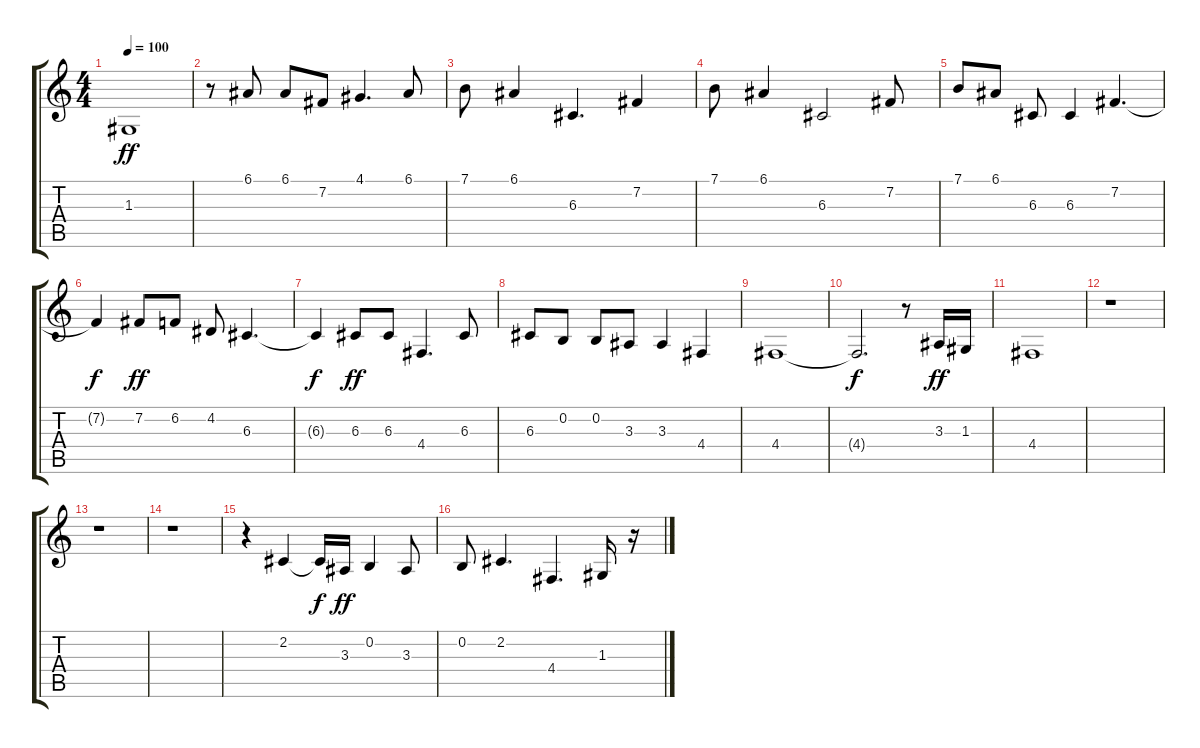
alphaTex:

\track "" {instrument synthvoice}
\staff {score tabs}
\tuning (E4 B3 G3 D3 A2 E2) {hide}
\ts (4 4)
\tempo 100
\clef g2
\ks c
1.3.1{dy ff} |
r.8 6.1.8 6.1.8 7.2.8 4.1.4{d} 6.1.8 |
7.1.8 6.1.4 6.3.4{d} 7.2.4 |
7.1.8 6.1.4 6.3.2 7.2.8 |
7.1.8 6.1.8 6.3.8 6.3.4 7.2.4{d} |
7.2{t}.4{dy f} 7.2.8{dy ff} 6.2.8 4.2.8 6.3.4{d} |
6.3{t}.4{dy f} 6.3.8{dy ff} 6.3.8 4.4.4{d} 6.3.8 |
6.3.8 0.2.8 0.2.8 3.3.8 3.3.4 4.4.4 |
4.4.1 |
4.4{t}.2{d dy f} r.8 3.3.16{dy ff} 1.3.16 |
4.4.1 |
r.1 |
r.1 |
r.1 |
r.4 2.2.4 2.2{t}.16{dy f} 3.3.16{dy ff} 0.2.4 3.3.8 |
0.2.8 2.2.4{d} 4.4.4{d} 1.3.16 r.16
